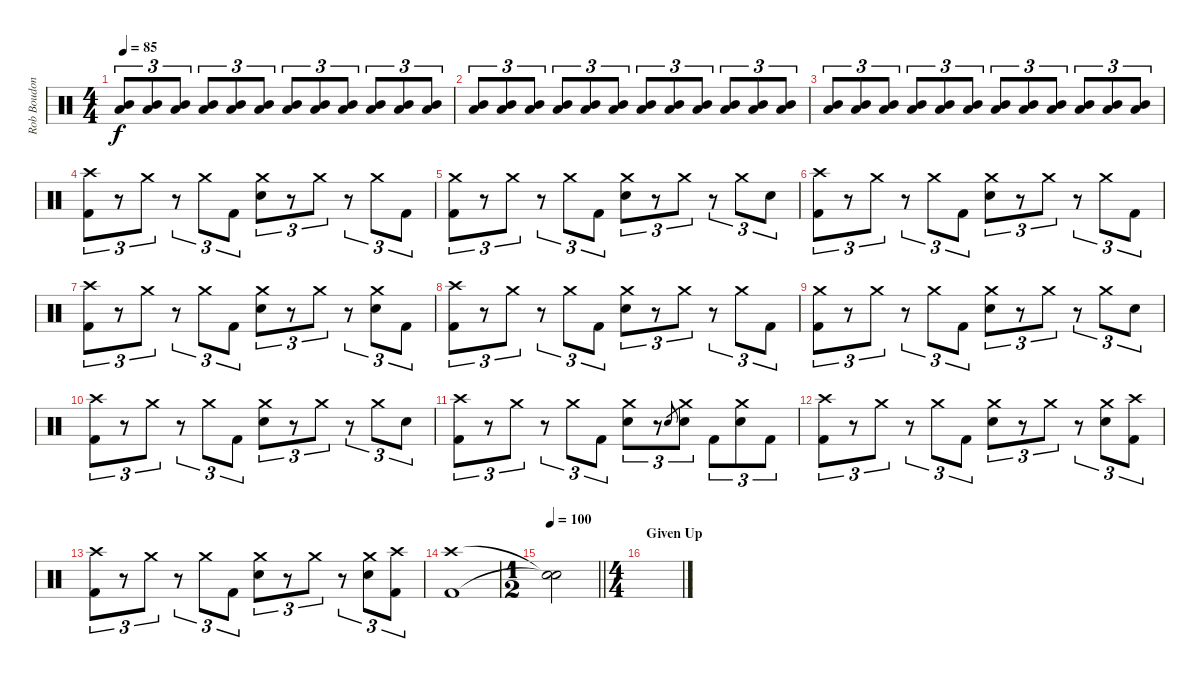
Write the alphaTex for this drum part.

\track ("Rob Boudon [Drums]" "Rob Boudon") {instrument percussion}
\staff {score}
\articulation defaults
\ts (4 4)
\tempo 85
\clef neutral
\ks c
("Mid Tom (hit)" "Low Tom (hit)").8{tu (3 2) dy f} ("Mid Tom (hit)" "Low Tom (hit)").8{tu (3 2) volume 10} ("Mid Tom (hit)" "Low Tom (hit)").8{tu (3 2)} ("Mid Tom (hit)" "Low Tom (hit)").8{tu (3 2)} ("Mid Tom (hit)" "Low Tom (hit)").8{tu (3 2)} ("Mid Tom (hit)" "Low Tom (hit)").8{tu (3 2)} ("Mid Tom (hit)" "Low Tom (hit)").8{tu (3 2)} ("Mid Tom (hit)" "Low Tom (hit)").8{tu (3 2)} ("Mid Tom (hit)" "Low Tom (hit)").8{tu (3 2)} ("Mid Tom (hit)" "Low Tom (hit)").8{tu (3 2)} ("Mid Tom (hit)" "Low Tom (hit)").8{tu (3 2)} ("Mid Tom (hit)" "Low Tom (hit)").8{tu (3 2)} |
("Mid Tom (hit)" "Low Tom (hit)").8{tu (3 2)} ("Mid Tom (hit)" "Low Tom (hit)").8{tu (3 2) volume 13} ("Mid Tom (hit)" "Low Tom (hit)").8{tu (3 2)} ("Mid Tom (hit)" "Low Tom (hit)").8{tu (3 2)} ("Mid Tom (hit)" "Low Tom (hit)").8{tu (3 2)} ("Mid Tom (hit)" "Low Tom (hit)").8{tu (3 2)} ("Mid Tom (hit)" "Low Tom (hit)").8{tu (3 2)} ("Mid Tom (hit)" "Low Tom (hit)").8{tu (3 2)} ("Mid Tom (hit)" "Low Tom (hit)").8{tu (3 2)} ("Mid Tom (hit)" "Low Tom (hit)").8{tu (3 2)} ("Mid Tom (hit)" "Low Tom (hit)").8{tu (3 2)} ("Mid Tom (hit)" "Low Tom (hit)").8{tu (3 2)} |
("Mid Tom (hit)" "Low Tom (hit)").8{tu (3 2)} ("Mid Tom (hit)" "Low Tom (hit)").8{tu (3 2) volume 16} ("Mid Tom (hit)" "Low Tom (hit)").8{tu (3 2)} ("Mid Tom (hit)" "Low Tom (hit)").8{tu (3 2)} ("Mid Tom (hit)" "Low Tom (hit)").8{tu (3 2)} ("Mid Tom (hit)" "Low Tom (hit)").8{tu (3 2)} ("Mid Tom (hit)" "Low Tom (hit)").8{tu (3 2)} ("Mid Tom (hit)" "Low Tom (hit)").8{tu (3 2)} ("Mid Tom (hit)" "Low Tom (hit)").8{tu (3 2)} ("Mid Tom (hit)" "Low Tom (hit)").8{tu (3 2)} ("Mid Tom (hit)" "Low Tom (hit)").8{tu (3 2)} ("Mid Tom (hit)" "Low Tom (hit)").8{tu (3 2)} |
("Crash high (hit)" "Kick (hit) 2").8{tu (3 2)} r.8{tu (3 2)} "Crash medium (hit)".8{tu (3 2)} r.8{tu (3 2)} "Crash medium (hit)".8{tu (3 2)} "Kick (hit) 2".8{tu (3 2)} ("Crash medium (hit)" "Electric Snare (hit)").8{tu (3 2)} r.8{tu (3 2)} "Crash medium (hit)".8{tu (3 2)} r.8{tu (3 2)} "Crash medium (hit)".8{tu (3 2)} "Kick (hit) 2".8{tu (3 2)} |
("Crash medium (hit)" "Kick (hit) 2").8{tu (3 2)} r.8{tu (3 2)} "Crash medium (hit)".8{tu (3 2)} r.8{tu (3 2)} "Crash medium (hit)".8{tu (3 2)} "Kick (hit) 2".8{tu (3 2)} ("Crash medium (hit)" "Electric Snare (hit)").8{tu (3 2)} r.8{tu (3 2)} "Crash medium (hit)".8{tu (3 2)} r.8{tu (3 2)} "Crash medium (hit)".8{tu (3 2)} "Electric Snare (hit)".8{tu (3 2)} |
("Crash high (hit)" "Kick (hit) 2").8{tu (3 2)} r.8{tu (3 2)} "Crash medium (hit)".8{tu (3 2)} r.8{tu (3 2)} "Crash medium (hit)".8{tu (3 2)} "Kick (hit) 2".8{tu (3 2)} ("Crash medium (hit)" "Electric Snare (hit)").8{tu (3 2)} r.8{tu (3 2)} "Crash medium (hit)".8{tu (3 2)} r.8{tu (3 2)} "Crash medium (hit)".8{tu (3 2)} "Kick (hit) 2".8{tu (3 2)} |
("Crash high (hit)" "Kick (hit) 2").8{tu (3 2)} r.8{tu (3 2)} "Crash medium (hit)".8{tu (3 2)} r.8{tu (3 2)} "Crash medium (hit)".8{tu (3 2)} "Kick (hit) 2".8{tu (3 2)} ("Crash medium (hit)" "Electric Snare (hit)").8{tu (3 2)} r.8{tu (3 2)} "Crash medium (hit)".8{tu (3 2)} r.8{tu (3 2)} ("Crash medium (hit)" "Electric Snare (hit)").8{tu (3 2)} "Kick (hit) 2".8{tu (3 2)} |
("Crash high (hit)" "Kick (hit) 2").8{tu (3 2)} r.8{tu (3 2)} "Crash medium (hit)".8{tu (3 2)} r.8{tu (3 2)} "Crash medium (hit)".8{tu (3 2)} "Kick (hit) 2".8{tu (3 2)} ("Crash medium (hit)" "Electric Snare (hit)").8{tu (3 2)} r.8{tu (3 2)} "Crash medium (hit)".8{tu (3 2)} r.8{tu (3 2)} "Crash medium (hit)".8{tu (3 2)} "Kick (hit) 2".8{tu (3 2)} |
("Crash medium (hit)" "Kick (hit) 2").8{tu (3 2)} r.8{tu (3 2)} "Crash medium (hit)".8{tu (3 2)} r.8{tu (3 2)} "Crash medium (hit)".8{tu (3 2)} "Kick (hit) 2".8{tu (3 2)} ("Crash medium (hit)" "Electric Snare (hit)").8{tu (3 2)} r.8{tu (3 2)} "Crash medium (hit)".8{tu (3 2)} r.8{tu (3 2)} "Crash medium (hit)".8{tu (3 2)} "Electric Snare (hit)".8{tu (3 2)} |
("Crash high (hit)" "Kick (hit) 2").8{tu (3 2)} r.8{tu (3 2)} "Crash medium (hit)".8{tu (3 2)} r.8{tu (3 2)} "Crash medium (hit)".8{tu (3 2)} "Kick (hit) 2".8{tu (3 2)} ("Crash medium (hit)" "Electric Snare (hit)").8{tu (3 2)} r.8{tu (3 2)} "Crash medium (hit)".8{tu (3 2)} r.8{tu (3 2)} "Crash medium (hit)".8{tu (3 2)} "Electric Snare (hit)".8{tu (3 2)} |
("Crash high (hit)" "Kick (hit) 2").8{tu (3 2)} r.8{tu (3 2)} "Crash medium (hit)".8{tu (3 2)} r.8{tu (3 2)} "Crash medium (hit)".8{tu (3 2)} "Kick (hit) 2".8{tu (3 2)} ("Crash medium (hit)" "Electric Snare (hit)").8{tu (3 2)} r.8{tu (3 2)} "Electric Snare (hit)".8{gr} ("Crash medium (hit)" "Electric Snare (hit)").8{tu (3 2)} "Kick (hit) 2".8{tu (3 2)} ("Crash medium (hit)" "Electric Snare (hit)").8{tu (3 2)} "Kick (hit) 2".8{tu (3 2)} |
("Crash high (hit)" "Kick (hit) 2").8{tu (3 2)} r.8{tu (3 2)} "Crash medium (hit)".8{tu (3 2)} r.8{tu (3 2)} "Crash medium (hit)".8{tu (3 2)} "Kick (hit) 2".8{tu (3 2)} ("Crash medium (hit)" "Electric Snare (hit)").8{tu (3 2)} r.8{tu (3 2)} "Crash medium (hit)".8{tu (3 2)} r.8{tu (3 2)} ("Crash medium (hit)" "Electric Snare (hit)").8{tu (3 2)} ("Crash high (hit)" "Kick (hit) 2").8{tu (3 2)} |
("Crash high (hit)" "Kick (hit) 2").8{tu (3 2)} r.8{tu (3 2)} "Crash medium (hit)".8{tu (3 2)} r.8{tu (3 2)} "Crash medium (hit)".8{tu (3 2)} "Kick (hit) 2".8{tu (3 2)} ("Crash medium (hit)" "Electric Snare (hit)").8{tu (3 2)} r.8{tu (3 2)} "Crash medium (hit)".8{tu (3 2)} r.8{tu (3 2)} ("Crash medium (hit)" "Electric Snare (hit)").8{tu (3 2)} ("Crash high (hit)" "Kick (hit) 2").8{tu (3 2)} |
("Crash high (hit)" "Kick (hit) 2").1 |
\ts (1 2)
\tempo 100
\barLineRight lightlight
("Snare (hit)"{t} "Snare (hit)"{t}).2 |
\ts (4 4)
\section ("" "Given Up")
